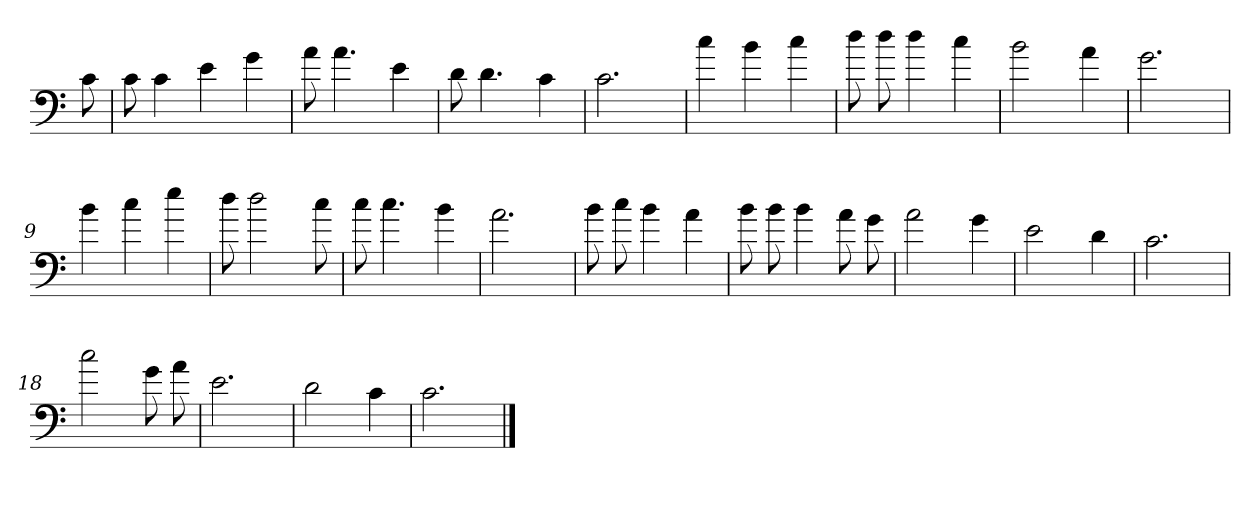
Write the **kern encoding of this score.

**kern
*part1
*staff1
*clefF4
*k[]
*C:
=
8c
=1
8c
4c
4e
4g
=2
8a
4.a
4e
=3
8d
4.d
4c
=4
2.c
=5
4cc
4b
4cc
=6
8dd
8dd
4dd
4cc
=7
2b
4a
=8
2.g
=9
4b
4cc
4ee
=10
8dd
2dd
8cc
=11
8cc
4.cc
4b
=12
2.a
=13
8b
8cc
4b
4a
=14
8b
8b
4b
8a
8g
=15
2a
4g
=16
2e
4d
=17
2.c
=18
2cc
8g
8a
=19
2.e
=20
2d
4c
=21
2.c
==
*-
